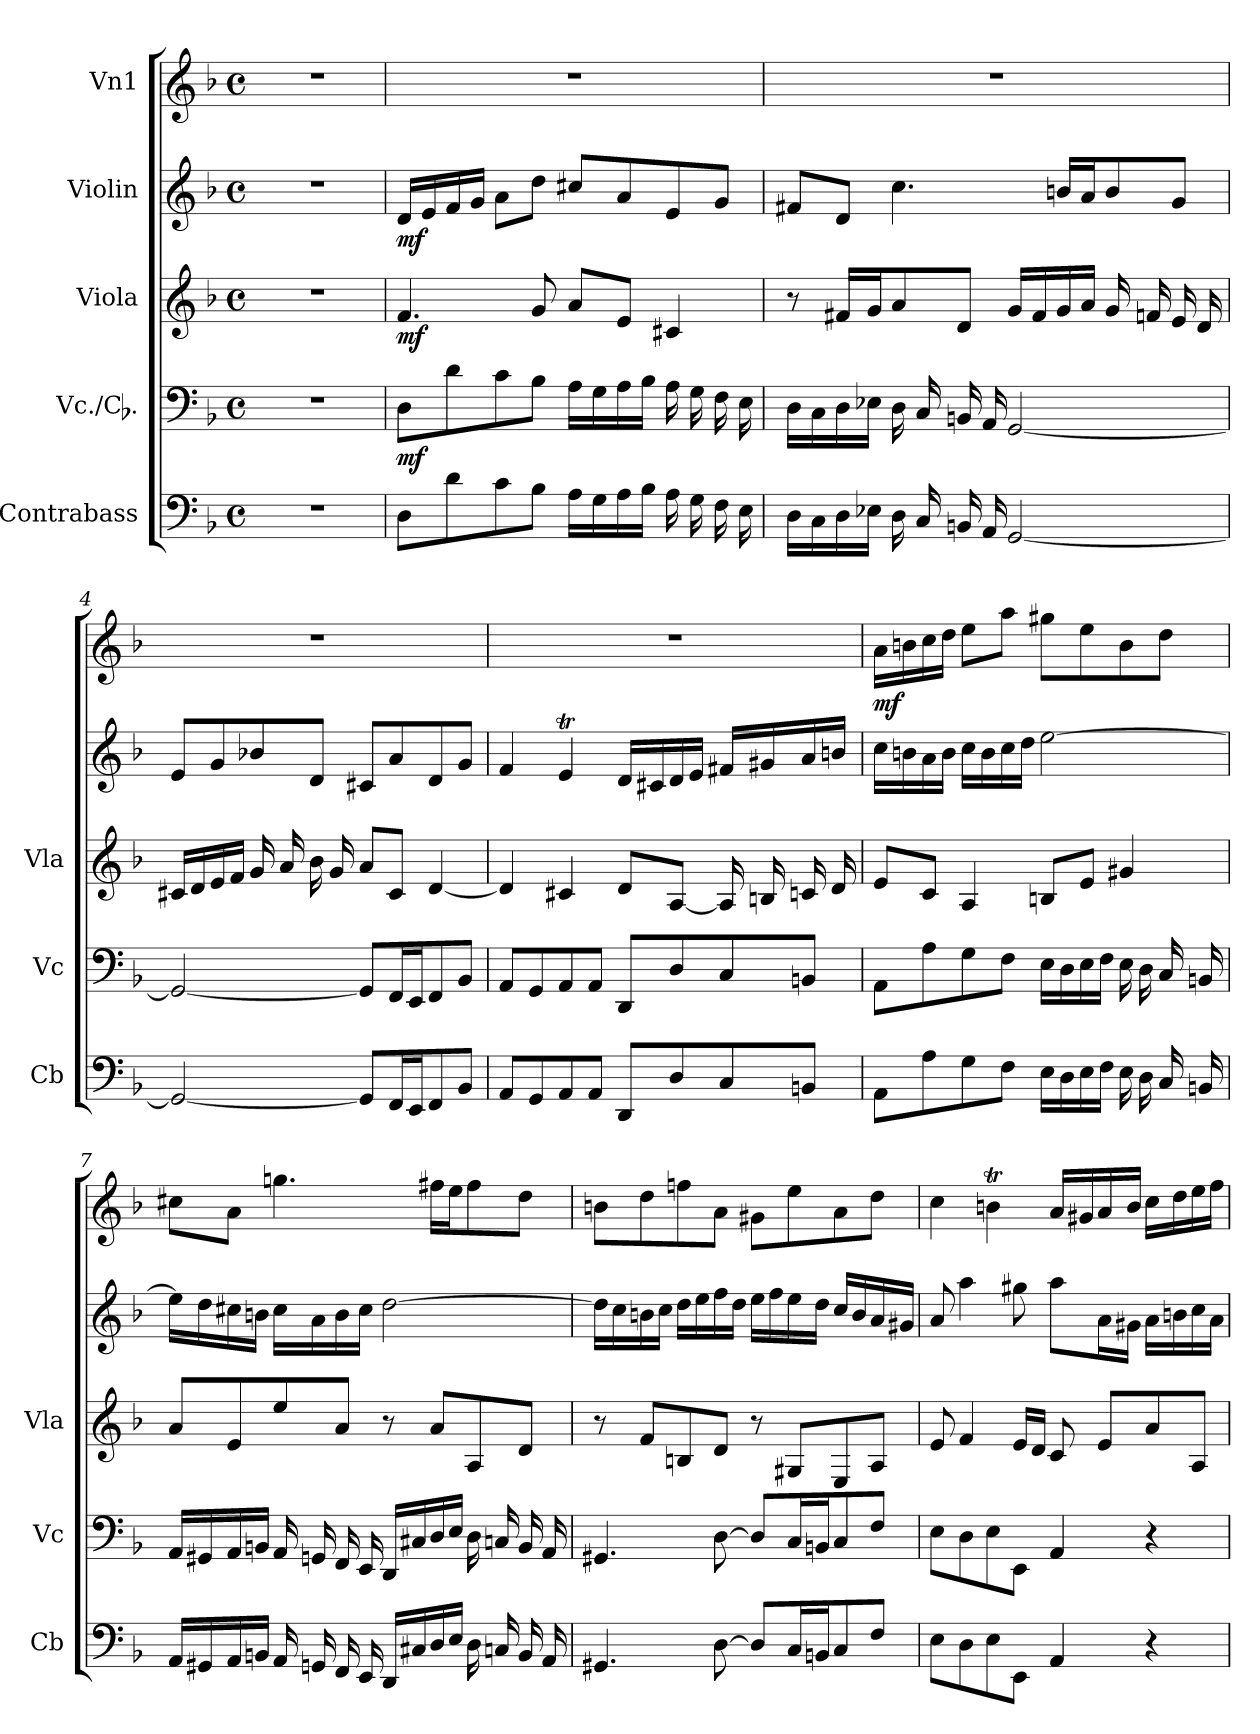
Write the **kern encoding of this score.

**kern	**kern	**dynam	**kern	**dynam	**kern	**dynam	**kern	**dynam
*part5	*part4	*part4	*part3	*part3	*part2	*part2	*part1	*part1
*staff5	*staff4	*staff4	*staff3	*staff3	*staff2	*staff2	*staff1	*staff1
*I"Contrabass	*I"Vc./Cb.	*	*I"Viola	*	*I"Violin	*	*I"Vn1	*
*I'Cb	*I'Vc	*	*I'Vla	*	*	*	*	*
*clefF4	*clefF4	*	*clefG2	*	*clefG2	*	*clefG2	*
*ITrd7c12	*	*	*	*	*	*	*	*
*k[b-]	*k[b-]	*	*k[b-]	*	*k[b-]	*	*k[b-]	*
*M4/4	*M4/4	*	*M4/4	*	*M4/4	*	*M4/4	*
*met(c)	*met(c)	*	*met(c)	*	*met(c)	*	*met(c)	*
*MM80	*MM80	*	*MM80	*	*MM80	*	*MM80	*
=1	=1	=1	=1	=1	=1	=1	=1	=1
1r	1r	.	1r	.	1r	.	1r	.
=2	=2	=2	=2	=2	=2	=2	=2	=2
!	!	!LO:DY:b	!	!LO:DY:b	!	!LO:DY:b	!	!
8DD\L	8D\L	mf	4.f/	mf	16d/LL	mf	1r	.
.	.	.	.	.	16e/	.	.	.
8D\	8d\	.	.	.	16f/	.	.	.
.	.	.	.	.	16g/JJ	.	.	.
8C\	8c\	.	.	.	8a\L	.	.	.
8BB-\J	8B-\J	.	8g/	.	8dd\J	.	.	.
16AA\LL	16A\LL	.	8a/L	.	8cc#X/L	.	.	.
16GG\	16G\	.	.	.	.	.	.	.
16AA\	16A\	.	8e/J	.	8a/	.	.	.
16BB-\JJ	16B-\JJ	.	.	.	.	.	.	.
16AA\	16A\	.	4c#X/	.	8e/	.	.	.
16GG\	16G\	.	.	.	.	.	.	.
16FF\	16F\	.	.	.	8g/J	.	.	.
16EE\	16E\	.	.	.	.	.	.	.
=3	=3	=3	=3	=3	=3	=3	=3	=3
16DD\LL	16D\LL	.	8r	.	8f#X/L	.	1r	.
16CC/	16C/	.	.	.	.	.	.	.
16DD\	16D\	.	16f#X/LL	.	8d/J	.	.	.
16EE-X\JJ	16E-X\JJ	.	16g/J	.	.	.	.	.
16DD\	16D\	.	8a/	.	4.cc\	.	.	.
16CC/	16C/	.	.	.	.	.	.	.
16BBBn/	16BBn/	.	8d/J	.	.	.	.	.
16AAA/	16AA/	.	.	.	.	.	.	.
[2GGG/	[2GG/	.	16g/LL	.	.	.	.	.
.	.	.	16f#/	.	.	.	.	.
.	.	.	16g/	.	16bn/LL	.	.	.
.	.	.	16a/JJ	.	16a/J	.	.	.
.	.	.	16g/	.	8b/	.	.	.
.	.	.	16fn/	.	.	.	.	.
.	.	.	16e/	.	8g/J	.	.	.
.	.	.	16d/	.	.	.	.	.
=4	=4	=4	=4	=4	=4	=4	=4	=4
2GGG/_	2GG/_	.	16c#X/LL	.	8e/L	.	1r	.
.	.	.	16d/	.	.	.	.	.
.	.	.	16e/	.	8g/	.	.	.
.	.	.	16f/JJ	.	.	.	.	.
.	.	.	16g/	.	8b-X/	.	.	.
.	.	.	16a/	.	.	.	.	.
.	.	.	16b-\	.	8d/J	.	.	.
.	.	.	16g/	.	.	.	.	.
8GGG/L]	8GG/L]	.	8a/L	.	8c#X/L	.	.	.
16FFF/L	16FF/L	.	8c#/J	.	8a/	.	.	.
16EEE/J	16EE/J	.	.	.	.	.	.	.
8FFF/	8FF/	.	[4d/	.	8d/	.	.	.
8BBB-/J	8BB-/J	.	.	.	8g/J	.	.	.
!!LO:LB:g=z
=5	=5	=5	=5	=5	=5	=5	=5	=5
8AAA/L	8AA/L	.	4d/]	.	4f/	.	1r	.
8GGG/	8GG/	.	.	.	.	.	.	.
8AAA/	8AA/	.	4c#X/	.	4et/	.	.	.
8AAA/J	8AA/J	.	.	.	.	.	.	.
8DDD/L	8DD/L	.	8d/L	.	16d/LL	.	.	.
.	.	.	.	.	16c#X/	.	.	.
8DD\	8D\	.	[8A/J	.	16d/	.	.	.
.	.	.	.	.	16e/JJ	.	.	.
8CC/	8C/	.	16A/]	.	16f#X/LL	.	.	.
.	.	.	16Bn/	.	16g#X/	.	.	.
8BBBn/J	8BBn/J	.	16cn/	.	16a/	.	.	.
.	.	.	16d/	.	16bn/JJ	.	.	.
=6	=6	=6	=6	=6	=6	=6	=6	=6
!	!	!	!	!	!	!	!	!LO:DY:b
8AAA/L	8AA/L	.	8e/L	.	16cc\LL	.	16a\LL	mf
.	.	.	.	.	16bn\	.	16bn\	.
8AA\	8A\	.	8c/J	.	16a\	.	16cc\	.
.	.	.	.	.	16b\JJ	.	16dd\JJ	.
8GG\	8G\	.	4A/	.	16cc\LL	.	8ee\L	.
.	.	.	.	.	16b\	.	.	.
8FF\J	8F\J	.	.	.	16cc\	.	8aa\J	.
.	.	.	.	.	16dd\JJ	.	.	.
16EE\LL	16E\LL	.	8Bn/L	.	[2ee\	.	8gg#X\L	.
16DD\	16D\	.	.	.	.	.	.	.
16EE\	16E\	.	8e/J	.	.	.	8ee\	.
16FF\JJ	16F\JJ	.	.	.	.	.	.	.
16EE\	16E\	.	4g#X/	.	.	.	8b\	.
16DD\	16D\	.	.	.	.	.	.	.
16CC/	16C/	.	.	.	.	.	8dd\J	.
16BBBn/	16BBn/	.	.	.	.	.	.	.
=7	=7	=7	=7	=7	=7	=7	=7	=7
16AAA/LL	16AA/LL	.	8a/L	.	16ee\LL]	.	8cc#X\L	.
16GGG#X/	16GG#X/	.	.	.	16dd\	.	.	.
16AAA/	16AA/	.	8e/	.	16cc#X\	.	8a\J	.
16BBBn/JJ	16BBn/JJ	.	.	.	16bn\JJ	.	.	.
16AAA/	16AA/	.	8ee\	.	16cc#\LL	.	4.ggn\	.
16GGGn/	16GGn/	.	.	.	16a\	.	.	.
16FFF/	16FF/	.	8a/J	.	16b\	.	.	.
16EEE/	16EE/	.	.	.	16cc#\JJ	.	.	.
16DDD/LL	16DD/LL	.	8r	.	[2dd\	.	.	.
16CC#X/	16C#X/	.	.	.	.	.	.	.
16DD\	16D\	.	8a/L	.	.	.	16ff#X\LL	.
16EE\JJ	16E\JJ	.	.	.	.	.	16ee\J	.
16DD\	16D\	.	8A/	.	.	.	8ff#\	.
16CCn/	16Cn/	.	.	.	.	.	.	.
16BBB/	16BB/	.	8d/J	.	.	.	8dd\J	.
16AAA/	16AA/	.	.	.	.	.	.	.
!!LO:LB:g=z
=8	=8	=8	=8	=8	=8	=8	=8	=8
4.GGG#X/	4.GG#X/	.	8r	.	16dd\LL]	.	8bn\L	.
.	.	.	.	.	16cc\	.	.	.
.	.	.	8f/L	.	16bn\	.	8dd\	.
.	.	.	.	.	16cc\JJ	.	.	.
.	.	.	8Bn/	.	16dd\LL	.	8ffn\	.
.	.	.	.	.	16ee\	.	.	.
[8DD\	[8D\	.	8d/J	.	16ff\	.	8a\J	.
.	.	.	.	.	16dd\JJ	.	.	.
8DD\L]	8D\L]	.	8r	.	16ee\LL	.	8g#X\L	.
.	.	.	.	.	16ff\	.	.	.
16CC/L	16C/L	.	8G#X/L	.	16ee\	.	8ee\	.
16BBBn/J	16BBn/J	.	.	.	16dd\JJ	.	.	.
8CC/	8C/	.	8E/	.	16cc/LL	.	8a\	.
.	.	.	.	.	16b/	.	.	.
8FF\J	8F\J	.	8A/J	.	16a/	.	8dd\J	.
.	.	.	.	.	16g#X/JJ	.	.	.
=9	=9	=9	=9	=9	=9	=9	=9	=9
8EE\L	8E\L	.	8e/	.	8a/	.	4cc\	.
8DD\	8D\	.	4f/	.	4aa\	.	.	.
8EE\	8E\	.	.	.	.	.	4bnt\	.
8EEE/J	8EE/J	.	16e/LL	.	8gg#X\	.	.	.
.	.	.	16d/JJ	.	.	.	.	.
4AAA/	4AA/	.	8c/	.	8aa\L	.	16a/LL	.
.	.	.	.	.	.	.	16g#X/	.
.	.	.	8e/L	.	16a\L	.	16a/	.
.	.	.	.	.	16g#X\JJ	.	16b/JJ	.
4r	4r	.	8a/	.	16a\LL	.	16cc\LL	.
.	.	.	.	.	16bn\	.	16dd\	.
.	.	.	8A/J	.	16cc\	.	16ee\	.
.	.	.	.	.	16a\JJ	.	16ff\JJ	.
=	=	=	=	=	=	=	=	=
*-	*-	*-	*-	*-	*-	*-	*-	*-
